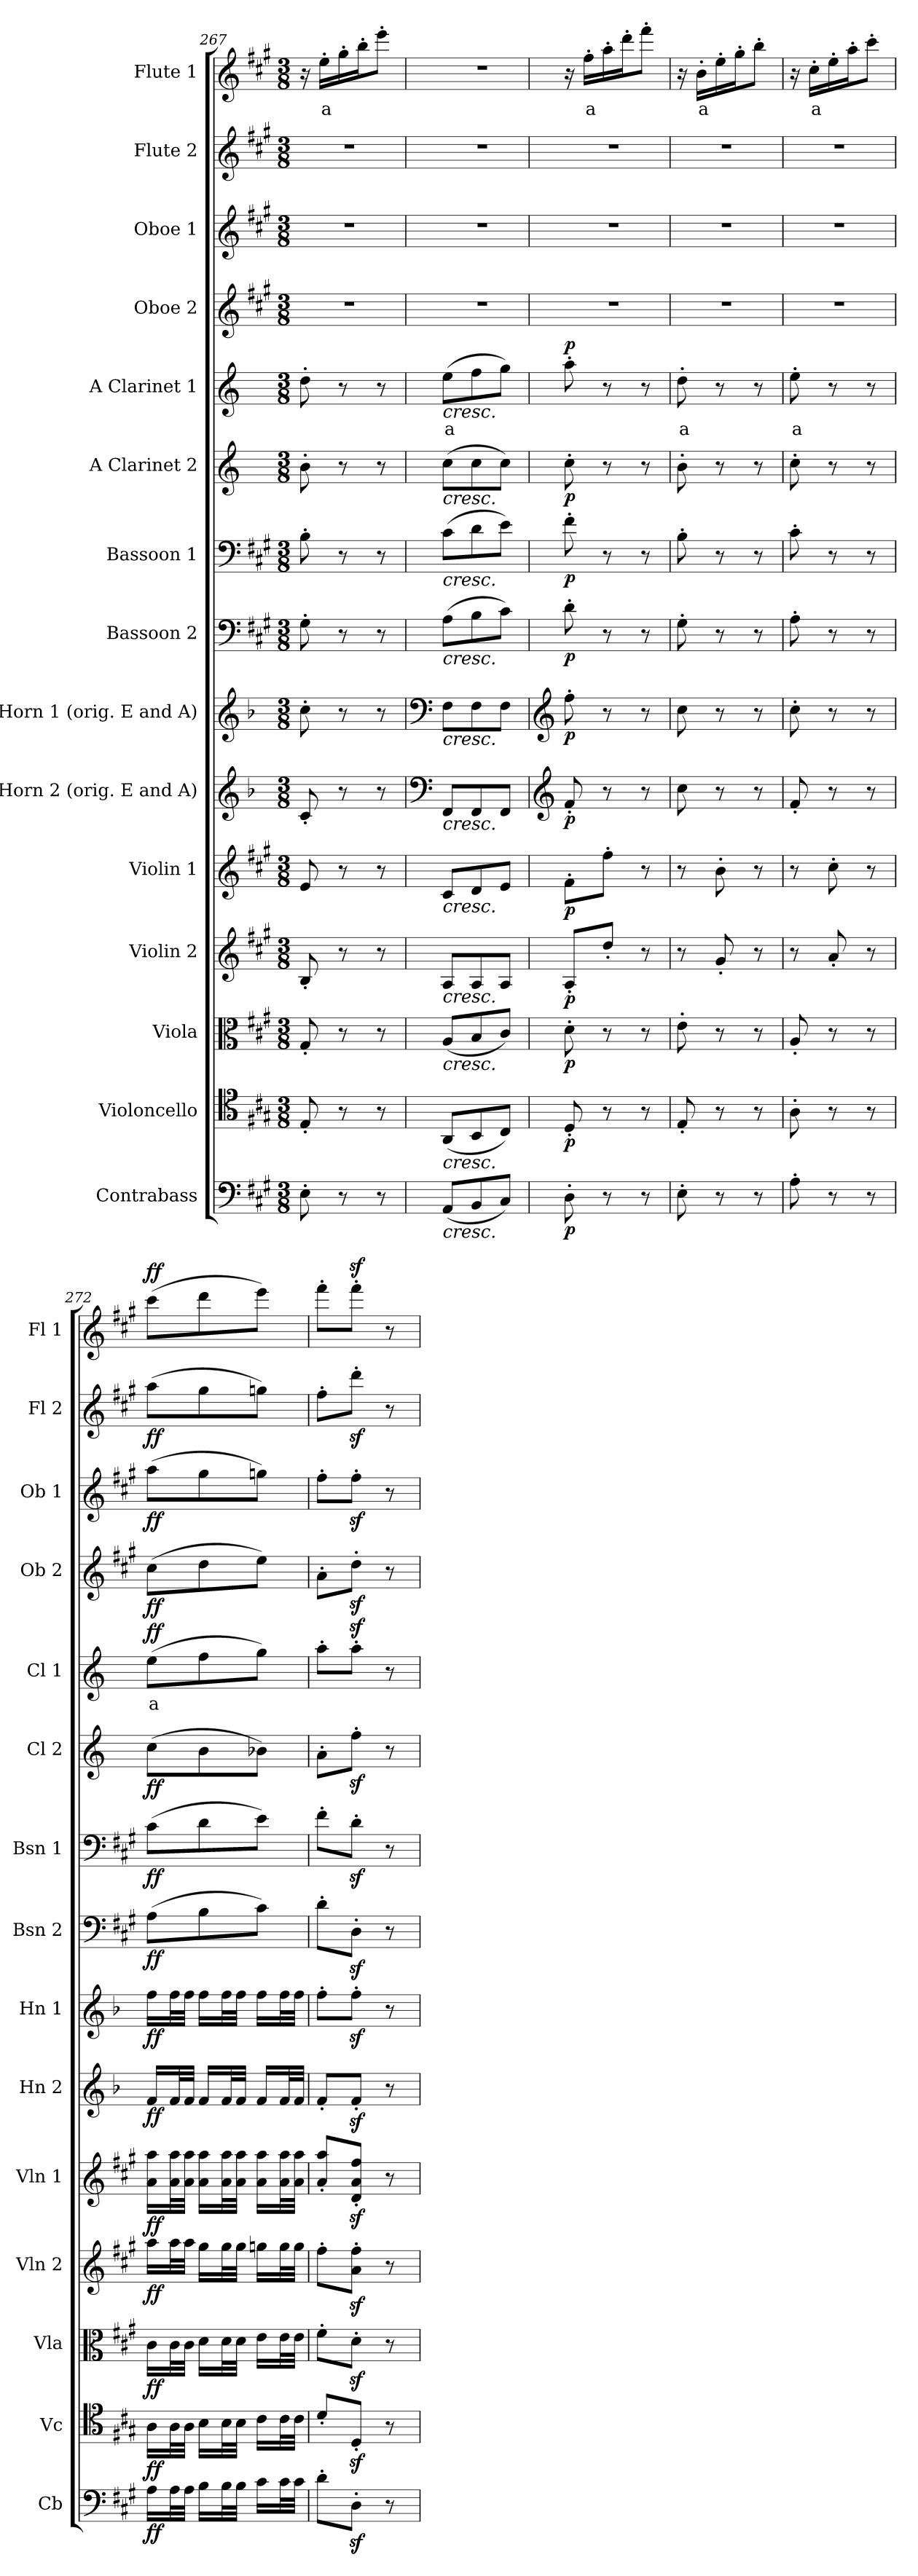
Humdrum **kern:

**kern	**dynam	**kern	**dynam	**kern	**dynam	**kern	**dynam	**kern	**dynam	**kern	**dynam	**kern	**dynam	**kern	**dynam	**kern	**dynam	**kern	**dynam	**kern	**text	**dynam	**kern	**dynam	**kern	**dynam	**kern	**dynam	**kern	**text	**dynam
*part15	*part15	*part14	*part14	*part13	*part13	*part12	*part12	*part11	*part11	*part10	*part10	*part9	*part9	*part8	*part8	*part7	*part7	*part6	*part6	*part5	*part5	*part5	*part4	*part4	*part3	*part3	*part2	*part2	*part1	*part1	*part1
*staff15	*staff15	*staff14	*staff14	*staff13	*staff13	*staff12	*staff12	*staff11	*staff11	*staff10	*staff10	*staff9	*staff9	*staff8	*staff8	*staff7	*staff7	*staff6	*staff6	*staff5	*staff5	*staff5	*staff4	*staff4	*staff3	*staff3	*staff2	*staff2	*staff1	*staff1	*staff1
*I"Contrabass	*	*I"Violoncello	*	*I"Viola	*	*I"Violin 2	*	*I"Violin 1	*	*I"E Horn 2 (orig. E and A)	*	*I"E Horn 1 (orig. E and A)	*	*I"Bassoon 2	*	*I"Bassoon 1	*	*I"A Clarinet 2	*	*I"A Clarinet 1	*	*	*I"Oboe 2	*	*I"Oboe 1	*	*I"Flute 2	*	*I"Flute 1	*	*
*I'Cb	*	*I'Vc	*	*I'Vla	*	*I'Vln 2	*	*I'Vln 1	*	*I'Hn 2	*	*I'Hn 1	*	*I'Bsn 2	*	*I'Bsn 1	*	*I'Cl 2	*	*I'Cl 1	*	*	*I'Ob 2	*	*I'Ob 1	*	*I'Fl 2	*	*I'Fl 1	*	*
*clefF4	*	*clefC4	*	*clefC3	*	*clefG2	*	*clefG2	*	*clefG2	*	*clefG2	*	*clefF4	*	*clefF4	*	*clefG2	*	*clefG2	*	*	*clefG2	*	*clefG2	*	*clefG2	*	*clefG2	*	*
*ITrd7c12	*	*	*	*	*	*	*	*	*	*ITrd5c8	*	*ITrd5c8	*	*	*	*	*	*ITrd2c3	*	*ITrd2c3	*	*	*	*	*	*	*	*	*	*	*
*k[f#c#g#]	*	*k[f#c#g#]	*	*k[f#c#g#]	*	*k[f#c#g#]	*	*k[f#c#g#]	*	*k[f#c#g#]	*	*k[f#c#g#]	*	*k[f#c#g#]	*	*k[f#c#g#]	*	*k[f#c#g#]	*	*k[f#c#g#]	*	*	*k[f#c#g#]	*	*k[f#c#g#]	*	*k[f#c#g#]	*	*k[f#c#g#]	*	*
*M3/8	*	*M3/8	*	*M3/8	*	*M3/8	*	*M3/8	*	*M3/8	*	*M3/8	*	*M3/8	*	*M3/8	*	*M3/8	*	*M3/8	*	*	*M3/8	*	*M3/8	*	*M3/8	*	*M3/8	*	*
=267	=267	=267	=267	=267	=267	=267	=267	=267	=267	=267	=267	=267	=267	=267	=267	=267	=267	=267	=267	=267	=267	=267	=267	=267	=267	=267	=267	=267	=267	=267	=267
8EE'\	.	8E'/	.	8G#'/	.	8B'/	.	8e/	.	8E'/	.	8e'\	.	8G#'\	.	8B'\	.	8g#'\	.	8b'\	.	.	4.r	.	4.r	.	4.r	.	16r	.	.
!	!	!	!	!	!	!	!	!	!	!	!	!	!	!	!	!	!	!	!	!	!	!	!	!	!	!	!	!	!	!LO:LY:b:color=#FF0000	!
.	.	.	.	.	.	.	.	.	.	.	.	.	.	.	.	.	.	.	.	.	.	.	.	.	.	.	.	.	16ee'\LL	a	.
8r	.	8r	.	8r	.	8r	.	8r	.	8r	.	8r	.	8r	.	8r	.	8r	.	8r	.	.	.	.	.	.	.	.	16gg#'\	.	.
.	.	.	.	.	.	.	.	.	.	.	.	.	.	.	.	.	.	.	.	.	.	.	.	.	.	.	.	.	16bb'\J	.	.
8r	.	8r	.	8r	.	8r	.	8r	.	8r	.	8r	.	8r	.	8r	.	8r	.	8r	.	.	.	.	.	.	.	.	8eee'\J	.	.
=268	=268	=268	=268	=268	=268	=268	=268	=268	=268	=268	=268	=268	=268	=268	=268	=268	=268	=268	=268	=268	=268	=268	=268	=268	=268	=268	=268	=268	=268	=268	=268
*	*	*	*	*	*	*	*	*	*	*clefF4	*	*clefF4	*	*	*	*	*	*	*	*	*	*	*	*	*	*	*	*	*	*	*
!	!	!	!	!	!	!	!	!	!	!	!	!	!	!	!	!	!	!	!	!LO:TX:b:i:t=cresc.	!	!	!	!	!	!	!	!	!	!	!
!	!	!	!	!	!	!	!	!	!	!	!	!	!	!	!	!	!	!LO:TX:b:i:t=cresc.	!	!	!	!	!	!	!	!	!	!	!	!	!
!	!	!	!	!	!	!	!	!	!	!	!	!	!	!	!	!LO:TX:b:i:t=cresc.	!	!	!	!	!	!	!	!	!	!	!	!	!	!	!
!	!	!	!	!	!	!	!	!	!	!	!	!	!	!LO:TX:b:i:t=cresc.	!	!	!	!	!	!	!	!	!	!	!	!	!	!	!	!	!
!	!	!	!	!	!	!	!	!	!	!	!	!LO:TX:b:i:t=cresc.	!	!	!	!	!	!	!	!	!	!	!	!	!	!	!	!	!	!	!
!	!	!	!	!	!	!	!	!	!	!LO:TX:b:i:t=cresc.	!	!	!	!	!	!	!	!	!	!	!	!	!	!	!	!	!	!	!	!	!
!	!	!	!	!	!	!	!	!LO:TX:b:i:t=cresc.	!	!	!	!	!	!	!	!	!	!	!	!	!	!	!	!	!	!	!	!	!	!	!
!	!	!	!	!	!	!LO:TX:b:i:t=cresc.	!	!	!	!	!	!	!	!	!	!	!	!	!	!	!	!	!	!	!	!	!	!	!	!	!
!	!	!	!	!LO:TX:b:i:t=cresc.	!	!	!	!	!	!	!	!	!	!	!	!	!	!	!	!	!	!	!	!	!	!	!	!	!	!	!
!	!	!LO:TX:b:i:t=cresc.	!	!	!	!	!	!	!	!	!	!	!	!	!	!	!	!	!	!	!	!	!	!	!	!	!	!	!	!	!
!LO:TX:b:i:t=cresc.	!	!	!	!	!	!	!	!	!	!	!	!	!	!	!	!	!	!	!	!	!	!	!	!	!	!	!	!	!	!	!
!	!	!	!	!	!	!	!	!	!	!	!	!	!	!	!	!	!	!	!	!	!LO:LY:b:color=#FF0000	!	!	!	!	!	!	!	!	!	!
(8AAA/L	.	(8AA/L	.	(8A/L	.	8A/L	.	8c#/L	.	8AAA/L	.	8AA\L	.	(8A\L	.	(8c#\L	.	(8a\L	.	(8cc#\L	a	.	4.r	.	4.r	.	4.r	.	4.r	.	.
8BBB/	.	8BB/	.	8B/	.	8A/	.	8d/	.	8AAA/	.	8AA\	.	8B\	.	8d\	.	8a\	.	8dd\	.	.	.	.	.	.	.	.	.	.	.
8CC#/J)	.	8C#/J)	.	8c#/J)	.	8A/J	.	8e/J	.	8AAA/J	.	8AA\J	.	8c#\J)	.	8e\J)	.	8a\J)	.	8ee\J)	.	.	.	.	.	.	.	.	.	.	.
=269	=269	=269	=269	=269	=269	=269	=269	=269	=269	=269	=269	=269	=269	=269	=269	=269	=269	=269	=269	=269	=269	=269	=269	=269	=269	=269	=269	=269	=269	=269	=269
*	*	*	*	*	*	*	*	*	*	*clefG2	*	*clefG2	*	*	*	*	*	*	*	*	*	*	*	*	*	*	*	*	*	*	*
!	!LO:DY:b	!	!LO:DY:b	!	!LO:DY:b	!	!LO:DY:b	!	!LO:DY:b	!	!LO:DY:b	!	!LO:DY:b	!	!LO:DY:b	!	!LO:DY:b	!	!LO:DY:b	!	!	!LO:DY:b	!	!	!	!	!	!	!	!	!
8DD'\	p	8D'/	p	8d'\	p	8A'/L	p	8f#'\L	p	8A'/	p	8a'\	p	8d'\	p	8f#'\	p	8a'\	p	8ff#'\	.	p	4.r	.	4.r	.	4.r	.	16r	.	.
!	!	!	!	!	!	!	!	!	!	!	!	!	!	!	!	!	!	!	!	!	!	!	!	!	!	!	!	!	!	!LO:LY:b:color=#FF0000	!
.	.	.	.	.	.	.	.	.	.	.	.	.	.	.	.	.	.	.	.	.	.	.	.	.	.	.	.	.	16ff#'\LL	a	.
8r	.	8r	.	8r	.	8dd'/J	.	8ff#'\J	.	8r	.	8r	.	8r	.	8r	.	8r	.	8r	.	.	.	.	.	.	.	.	16aa'\	.	.
.	.	.	.	.	.	.	.	.	.	.	.	.	.	.	.	.	.	.	.	.	.	.	.	.	.	.	.	.	16ddd'\J	.	.
8r	.	8r	.	8r	.	8r	.	8r	.	8r	.	8r	.	8r	.	8r	.	8r	.	8r	.	.	.	.	.	.	.	.	8fff#'\J	.	.
=270	=270	=270	=270	=270	=270	=270	=270	=270	=270	=270	=270	=270	=270	=270	=270	=270	=270	=270	=270	=270	=270	=270	=270	=270	=270	=270	=270	=270	=270	=270	=270
!	!	!	!	!	!	!	!	!	!	!	!	!	!	!	!	!	!	!	!	!	!LO:LY:b:color=#FF0000	!	!	!	!	!	!	!	!	!	!
8EE'\	.	8E'/	.	8e'\	.	8r	.	8r	.	8e\	.	8e\	.	8G#'\	.	8B'\	.	8g#'\	.	8b'\	a	.	4.r	.	4.r	.	4.r	.	16r	.	.
!	!	!	!	!	!	!	!	!	!	!	!	!	!	!	!	!	!	!	!	!	!	!	!	!	!	!	!	!	!	!LO:LY:b:color=#FF0000	!
.	.	.	.	.	.	.	.	.	.	.	.	.	.	.	.	.	.	.	.	.	.	.	.	.	.	.	.	.	16b'\LL	a	.
8r	.	8r	.	8r	.	8g#'/	.	8b'\	.	8r	.	8r	.	8r	.	8r	.	8r	.	8r	.	.	.	.	.	.	.	.	16ee'\	.	.
.	.	.	.	.	.	.	.	.	.	.	.	.	.	.	.	.	.	.	.	.	.	.	.	.	.	.	.	.	16gg#'\J	.	.
8r	.	8r	.	8r	.	8r	.	8r	.	8r	.	8r	.	8r	.	8r	.	8r	.	8r	.	.	.	.	.	.	.	.	8bb'\J	.	.
=271	=271	=271	=271	=271	=271	=271	=271	=271	=271	=271	=271	=271	=271	=271	=271	=271	=271	=271	=271	=271	=271	=271	=271	=271	=271	=271	=271	=271	=271	=271	=271
!	!	!	!	!	!	!	!	!	!	!	!	!	!	!	!	!	!	!	!	!	!LO:LY:b:color=#FF0000	!	!	!	!	!	!	!	!	!	!
8AA'\	.	8A'\	.	8A'/	.	8r	.	8r	.	8A'/	.	8e'\	.	8A'\	.	8c#'\	.	8a'\	.	8cc#'\	a	.	4.r	.	4.r	.	4.r	.	16r	.	.
!	!	!	!	!	!	!	!	!	!	!	!	!	!	!	!	!	!	!	!	!	!	!	!	!	!	!	!	!	!	!LO:LY:b:color=#FF0000	!
.	.	.	.	.	.	.	.	.	.	.	.	.	.	.	.	.	.	.	.	.	.	.	.	.	.	.	.	.	16cc#'\LL	a	.
8r	.	8r	.	8r	.	8a'/	.	8cc#'\	.	8r	.	8r	.	8r	.	8r	.	8r	.	8r	.	.	.	.	.	.	.	.	16ee'\	.	.
.	.	.	.	.	.	.	.	.	.	.	.	.	.	.	.	.	.	.	.	.	.	.	.	.	.	.	.	.	16aa'\J	.	.
8r	.	8r	.	8r	.	8r	.	8r	.	8r	.	8r	.	8r	.	8r	.	8r	.	8r	.	.	.	.	.	.	.	.	8ccc#'\J	.	.
!!LO:PB:g=z
=272	=272	=272	=272	=272	=272	=272	=272	=272	=272	=272	=272	=272	=272	=272	=272	=272	=272	=272	=272	=272	=272	=272	=272	=272	=272	=272	=272	=272	=272	=272	=272
!	!LO:DY:b	!	!LO:DY:b	!	!LO:DY:b	!	!LO:DY:b	!	!LO:DY:b	!	!LO:DY:b	!	!LO:DY:b	!	!LO:DY:b	!	!LO:DY:b	!	!LO:DY:b	!	!LO:LY:b:color=#FF0000	!LO:DY:b	!	!LO:DY:b	!	!LO:DY:b	!	!LO:DY:b	!	!	!LO:DY:b
16AA\LL	ff	16A\LL	ff	16c#\LL	ff	16aa\LL	ff	16a\ 16aa\LL	ff	16A/LL	ff	16a\LL	ff	(8A\L	ff	(8c#\L	ff	(8a\L	ff	(8cc#\L	a	ff	(8cc#\L	ff	(8aa\L	ff	(8aa\L	ff	(8ccc#\L	.	ff
32AA\L	.	32A\L	.	32c#\L	.	32aa\L	.	32a\ 32aa\L	.	32A/L	.	32a\L	.	.	.	.	.	.	.	.	.	.	.	.	.	.	.	.	.	.	.
32AA\JJJ	.	32A\JJJ	.	32c#\JJJ	.	32aa\JJJ	.	32a\ 32aa\JJJ	.	32A/JJJ	.	32a\JJJ	.	.	.	.	.	.	.	.	.	.	.	.	.	.	.	.	.	.	.
16BB\LL	.	16B\LL	.	16d\LL	.	16gg#\LL	.	16a\ 16aa\LL	.	16A/LL	.	16a\LL	.	8B\	.	8d\	.	8g#\	.	8dd\	.	.	8dd\	.	8gg#\	.	8gg#\	.	8ddd\	.	.
32BB\L	.	32B\L	.	32d\L	.	32gg#\L	.	32a\ 32aa\L	.	32A/L	.	32a\L	.	.	.	.	.	.	.	.	.	.	.	.	.	.	.	.	.	.	.
32BB\JJJ	.	32B\JJJ	.	32d\JJJ	.	32gg#\JJJ	.	32a\ 32aa\JJJ	.	32A/JJJ	.	32a\JJJ	.	.	.	.	.	.	.	.	.	.	.	.	.	.	.	.	.	.	.
16C#\LL	.	16c#\LL	.	16e\LL	.	16ggn\LL	.	16a\ 16aa\LL	.	16A/LL	.	16a\LL	.	8c#\J)	.	8e\J)	.	8gn\J)	.	8ee\J)	.	.	8ee\J)	.	8ggn\J)	.	8ggn\J)	.	8eee\J)	.	.
32C#\L	.	32c#\L	.	32e\L	.	32gg\L	.	32a\ 32aa\L	.	32A/L	.	32a\L	.	.	.	.	.	.	.	.	.	.	.	.	.	.	.	.	.	.	.
32C#\JJJ	.	32c#\JJJ	.	32e\JJJ	.	32gg\JJJ	.	32a\ 32aa\JJJ	.	32A/JJJ	.	32a\JJJ	.	.	.	.	.	.	.	.	.	.	.	.	.	.	.	.	.	.	.
=273	=273	=273	=273	=273	=273	=273	=273	=273	=273	=273	=273	=273	=273	=273	=273	=273	=273	=273	=273	=273	=273	=273	=273	=273	=273	=273	=273	=273	=273	=273	=273
8D'\L	.	8d'/L	.	8f#'\L	.	8ff#'\L	.	8a/' 8aa/'L	.	8A'/L	.	8a'\L	.	8d'\L	.	8f#'\L	.	8f#'\L	.	8ff#'\L	.	.	8a'\L	.	8ff#'\L	.	8ff#'\L	.	8fff#'\L	.	.
8DDz<'\J	.	8Dz<'/J	.	8dz<'\J	.	8a\z<' 8ff#\z<'J	.	8d/z<' 8a/z<' 8ff#/z<'J	.	8Az<'/J	.	8az<'\J	.	8Dz<'\J	.	8dz<'\J	.	8ddz<'\J	.	8ff#z<'\J	.	.	8ddz<'\J	.	8ff#z<'\J	.	8dddz<'\J	.	8fff#z<'\J	.	.
8r	.	8r	.	8r	.	8r	.	8r	.	8r	.	8r	.	8r	.	8r	.	8r	.	8r	.	.	8r	.	8r	.	8r	.	8r	.	.
=	=	=	=	=	=	=	=	=	=	=	=	=	=	=	=	=	=	=	=	=	=	=	=	=	=	=	=	=	=	=	=
*-	*-	*-	*-	*-	*-	*-	*-	*-	*-	*-	*-	*-	*-	*-	*-	*-	*-	*-	*-	*-	*-	*-	*-	*-	*-	*-	*-	*-	*-	*-	*-
